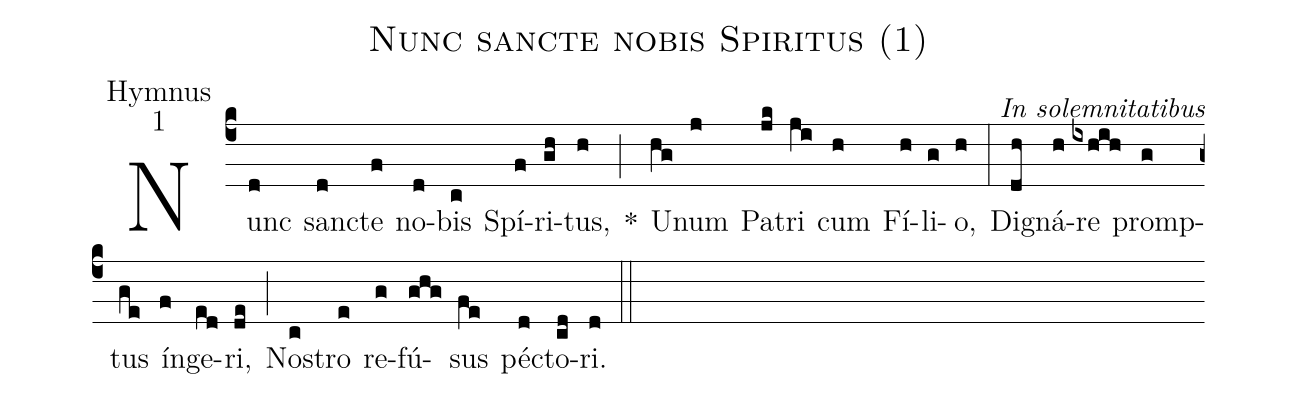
name:Nunc sancte nobis Spiritus (1);
office-part:Hymnus;
mode:1;
commentary:In solemnitatibus;
%%
Nunc(c4d) san(d)cte(f) no(d)bis(c) Spí(f)ri(gh)tus,(h) *(;)
U(hg)num(j) Pa(jk)tri(ji) cum(h) Fí(h)li(g)o,(h) (:)
Dig(dh)ná(h)re(ixhih) promp(g)tus(ge) ín(f)ge(ed)ri,(de) (;)
Nos(c)tro(e) re(g)fú(ghg)sus(fe) péc(d)to(cd)ri.(d) (::)
